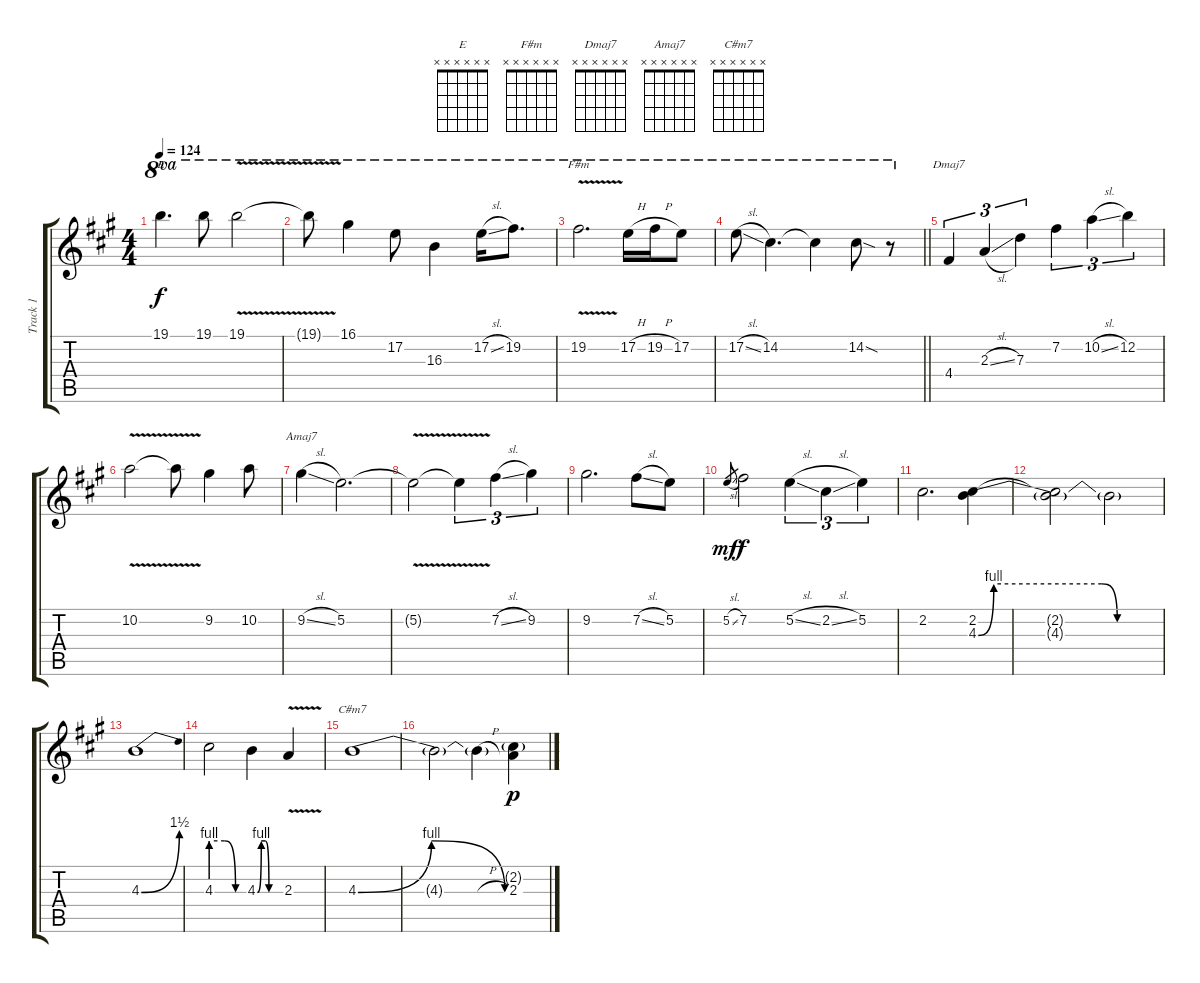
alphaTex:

\track ("Track 1" "Track 1") {instrument overdrivenguitar}
\staff {score tabs}
\tuning (E4 B3 G3 D3 A2 E2) {hide}
\chord ("E" x x x x x x)
\chord ("F#m" x x x x x x)
\chord ("Dmaj7" x x x x x x)
\chord ("Amaj7" x x x x x x)
\chord ("C#m7" x x x x x x)
\ts (4 4)
\tempo 124
\clef g2
\ks f#minor
19.1{t}.4{d ch "E" ot 8va dy f} 19.1.8{ot 8va} 19.1{v}.2{ot 8va} |
19.1{t}.8{ot 8va} 16.1.4{ot 8va} 17.2.8{ot 8va} 16.3.4{ot 8va} 17.2{sl}.16{ot 8va} 19.2.8{d ot 8va} |
19.2{v}.2{d ch "F#m" ot 8va} 17.2{h}.16{ot 8va} 19.2{h}.16{ot 8va} 17.2.8{ot 8va} |
\barLineRight lightlight
17.2{sl}.8{ot 8va} 14.2.4{d ot 8va} 14.2{t}.4{ot 8va} 14.2{sod}.8{ot 8va} r.8{ot 8va} |
4.4.4{tu (3 2) ch "Dmaj7"} 2.3{sl}.4{tu (3 2)} 7.3.4{tu (3 2)} 7.2.4{tu (3 2)} 10.2{sl}.4{tu (3 2)} 12.2.4{tu (3 2)} |
10.2{v}.2 10.2{t}.8 9.2.4 10.2.8 |
9.2{sl}.4{ch "Amaj7"} 5.2.2{d} |
5.2{v t}.2 5.2{t}.4{tu (3 2)} 7.2{sl}.4{tu (3 2)} 9.2.4{tu (3 2)} |
9.2.2{d} 7.2{sl}.8 5.2.8 |
5.2{sl}.8{gr dy mf} 7.2.2{dy f} 5.2{sl}.4{tu (3 2)} 2.2{sl}.4{tu (3 2)} 5.2.4{tu (3 2)} |
2.2.2{d} (2.2 4.3{be (custom 0 0 5 4 40 4 45 0 60 0)}).4 |
(2.2{t} 4.3{t}).2 4.3{t}.2 |
4.3{be (bend 0 0 60 6)}.1 |
4.3{be (custom 0 4 25 4 45 0 60 0)}.2 4.3{be (custom 0 0 10 4 20 4 30 0 60 0)}.4 2.3{v}.4 |
4.3{be (bendrelease 0 0 5 4 38 4 60 0)}.1{ch "C#m7"} |
4.3{t}.2 4.3{h t}.4 (2.2{g} 2.3).4{dy p}
